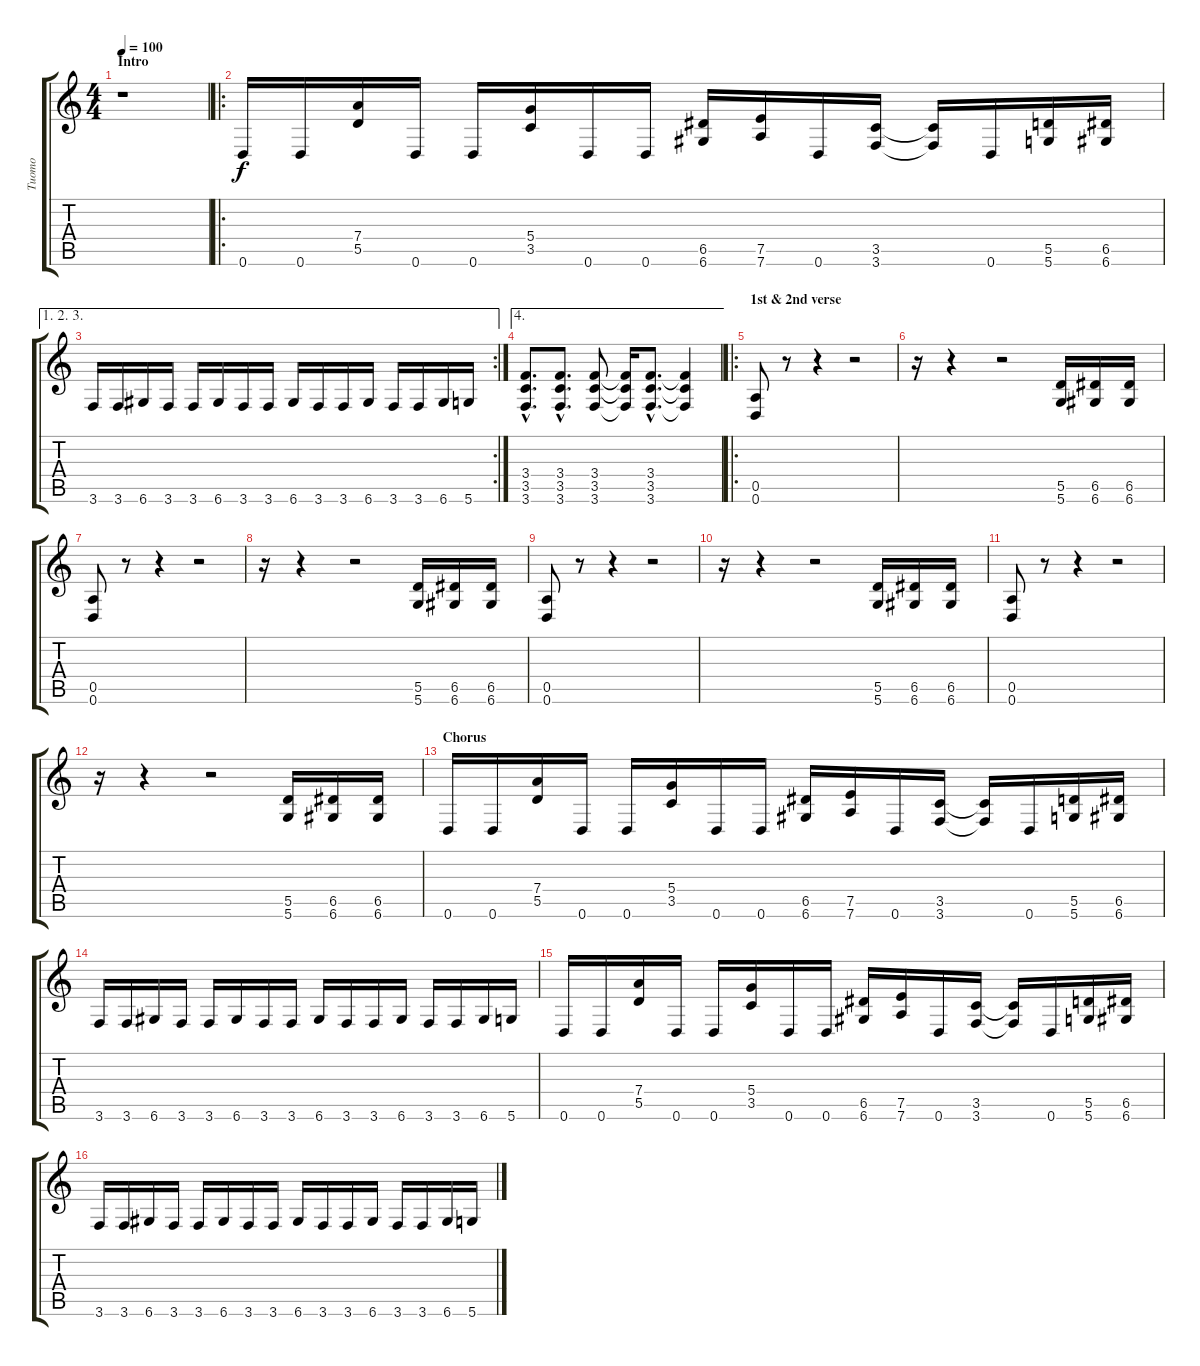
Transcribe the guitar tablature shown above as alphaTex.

\track ("Tuomo" "Tuomo") {instrument distortionguitar}
\staff {score tabs}
\tuning (E4 B3 G3 D3 A2 D2) {hide}
\ts (4 4)
\section ("" "Intro")
\tempo 100
\clef g2
\ks c
r.1{dy f instrument distortionguitar} |
\ro
0.6.16 0.6.16 (7.4 5.5).16 0.6.16 0.6.16 (5.4 3.5).16 0.6.16 0.6.16 (6.5 6.6).16 (7.5 7.6).16 0.6.16 (3.5 3.6).16 (3.5{t} 3.6{t}).16 0.6.16 (5.5 5.6).16 (6.5 6.6).16 |
\ae (1 2 3)
\rc 2
3.6.16 3.6.16 6.6.16 3.6.16 3.6.16 6.6.16 3.6.16 3.6.16 6.6.16 3.6.16 3.6.16 6.6.16 3.6.16 3.6.16 6.6.16 5.6.16 |
\ae 4
(3.4{hac} 3.5{hac} 3.6{hac}).8{d} (3.4{hac} 3.5{hac} 3.6{hac}).8{d} (3.4 3.5 3.6).8 (3.4{t} 3.5{t} 3.6{t}).16 (3.4{hac} 3.5{hac} 3.6{hac}).8{d} (3.4{t} 3.5{t} 3.6{t}).4 |
\ro
\section ("" "1st & 2nd verse")
(0.5 0.6).8 r.8 r.4 r.2 |
r.16 r.4 r.2 (5.5 5.6).16 (6.5 6.6).16 (6.5 6.6).16 |
(0.5 0.6).8 r.8 r.4 r.2 |
r.16 r.4 r.2 (5.5 5.6).16 (6.5 6.6).16 (6.5 6.6).16 |
(0.5 0.6).8 r.8 r.4 r.2 |
r.16 r.4 r.2 (5.5 5.6).16 (6.5 6.6).16 (6.5 6.6).16 |
(0.5 0.6).8 r.8 r.4 r.2 |
r.16 r.4 r.2 (5.5 5.6).16 (6.5 6.6).16 (6.5 6.6).16 |
\section ("" "Chorus")
0.6.16 0.6.16 (7.4 5.5).16 0.6.16 0.6.16 (5.4 3.5).16 0.6.16 0.6.16 (6.5 6.6).16 (7.5 7.6).16 0.6.16 (3.5 3.6).16 (3.5{t} 3.6{t}).16 0.6.16 (5.5 5.6).16 (6.5 6.6).16 |
3.6.16 3.6.16 6.6.16 3.6.16 3.6.16 6.6.16 3.6.16 3.6.16 6.6.16 3.6.16 3.6.16 6.6.16 3.6.16 3.6.16 6.6.16 5.6.16 |
0.6.16 0.6.16 (7.4 5.5).16 0.6.16 0.6.16 (5.4 3.5).16 0.6.16 0.6.16 (6.5 6.6).16 (7.5 7.6).16 0.6.16 (3.5 3.6).16 (3.5{t} 3.6{t}).16 0.6.16 (5.5 5.6).16 (6.5 6.6).16 |
3.6.16 3.6.16 6.6.16 3.6.16 3.6.16 6.6.16 3.6.16 3.6.16 6.6.16 3.6.16 3.6.16 6.6.16 3.6.16 3.6.16 6.6.16 5.6.16
